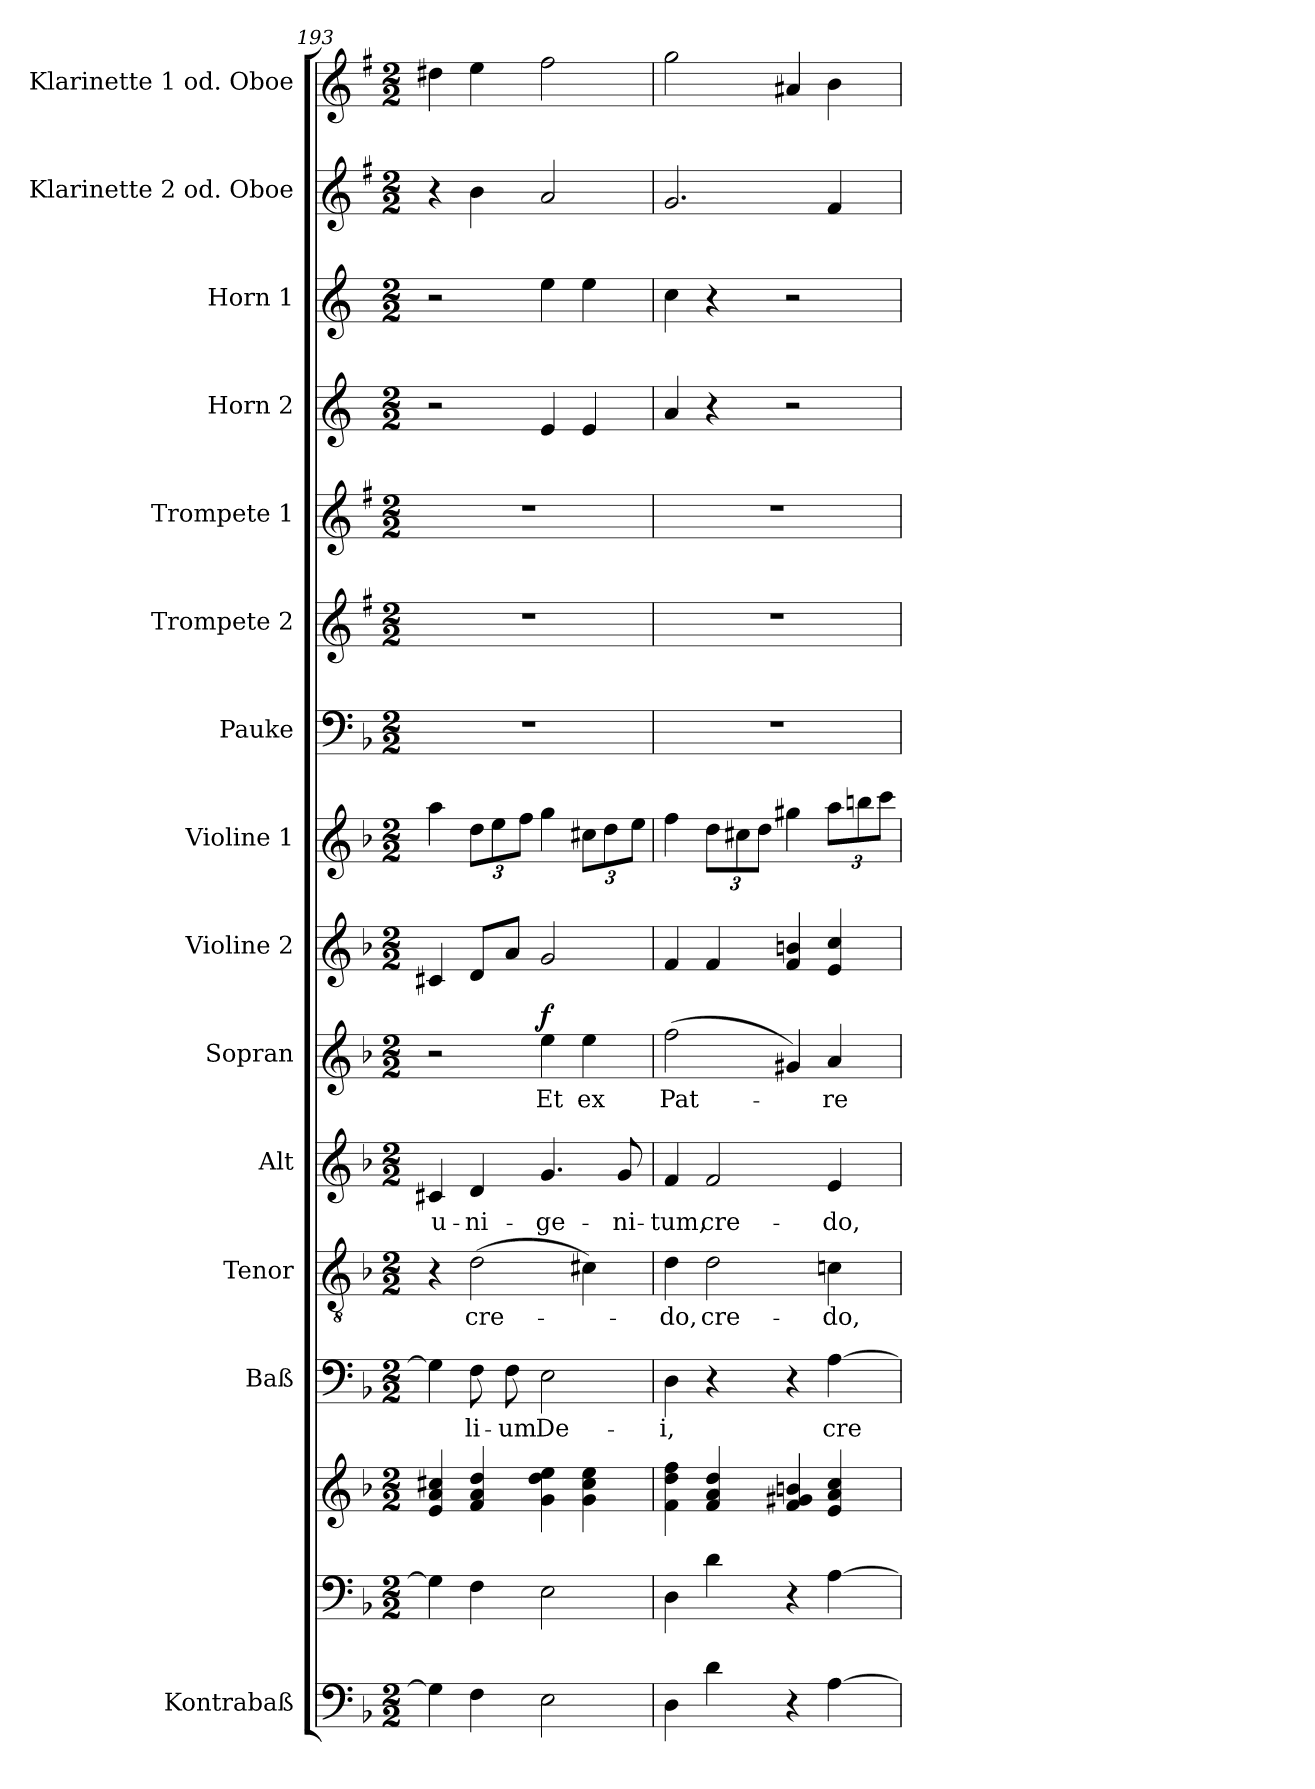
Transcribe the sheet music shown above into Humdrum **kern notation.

**kern	**kern	**kern	**kern	**text	**kern	**text	**kern	**text	**kern	**text	**dynam	**kern	**kern	**kern	**kern	**kern	**kern	**kern	**kern	**kern
*part15	*part14	*part14	*part13	*part13	*part12	*part12	*part11	*part11	*part10	*part10	*part10	*part9	*part8	*part7	*part6	*part5	*part4	*part3	*part2	*part1
*staff16	*staff15	*staff14	*staff13	*staff13	*staff12	*staff12	*staff11	*staff11	*staff10	*staff10	*staff10	*staff9	*staff8	*staff7	*staff6	*staff5	*staff4	*staff3	*staff2	*staff1
*I"Kontrabaß	*	*	*I"Baß	*	*I"Tenor	*	*I"Alt	*	*I"Sopran	*	*	*I"Violine 2	*I"Violine 1	*I"Pauke	*I"Trompete 2	*I"Trompete 1	*I"Horn 2	*I"Horn 1	*I"Klarinette 2 od. Oboe	*I"Klarinette 1 od. Oboe
*	*	*	*	*	*	*	*	*	*	*	*	*	*	*	*I'Tpt	*I'Tpt	*I'Hn	*I'Hn	*	*
*clefF4	*clefF4	*clefG2	*clefF4	*	*clefGv2	*	*clefG2	*	*clefG2	*	*	*clefG2	*clefG2	*clefF4	*clefG2	*clefG2	*clefG2	*clefG2	*clefG2	*clefG2
*ITrd7c12	*	*	*	*	*	*	*	*	*	*	*	*	*	*	*ITrd1c2	*ITrd1c2	*ITrd4c7	*ITrd4c7	*ITrd1c2	*ITrd1c2
*k[b-]	*k[b-]	*k[b-]	*k[b-]	*	*k[b-]	*	*k[b-]	*	*k[b-]	*	*	*k[b-]	*k[b-]	*k[b-]	*k[b-]	*k[b-]	*k[b-]	*k[b-]	*k[b-]	*k[b-]
*F:	*F:	*F:	*F:	*	*F:	*	*F:	*	*F:	*	*	*F:	*F:	*F:	*F:	*F:	*F:	*F:	*F:	*F:
*M2/2	*M2/2	*M2/2	*M2/2	*	*M2/2	*	*M2/2	*	*M2/2	*	*	*M2/2	*M2/2	*M2/2	*M2/2	*M2/2	*M2/2	*M2/2	*M2/2	*M2/2
=193	=193	=193	=193	=193	=193	=193	=193	=193	=193	=193	=193	=193	=193	=193	=193	=193	=193	=193	=193	=193
!	!	!	!	!	!	!	!	!LO:LY:b	!	!	!	!	!	!	!	!	!	!	!	!
4GG\]	4G\]	4e/ 4a/ 4cc#X/	4G\]	.	4r	.	4c#X/	u-	2r	.	.	4c#X/	4aa\	1r	1r	1r	2r	2r	4r	4cc#X\
!	!	!	!	!LO:LY:b	!	!LO:LY:b	!	!LO:LY:b	!	!	!	!	!	!	!	!	!	!	!	!
*	*	*	*	*	*	*	*	*	*	*	*	*	*Xbrackettup	*	*	*	*	*	*	*
4FF\	4F\	4f/ 4a/ 4dd/	8F\	-li-	(>2d\	cre-	4d/	-ni-	.	.	.	8d/L	12dd\L	.	.	.	.	.	4a\	4dd\
.	.	.	.	.	.	.	.	.	.	.	.	.	12ee\	.	.	.	.	.	.	.
!	!	!	!	!LO:LY:b	!	!	!	!	!	!	!	!	!	!	!	!	!	!	!	!
.	.	.	8F\	-um	.	.	.	.	.	.	.	8a/J	.	.	.	.	.	.	.	.
.	.	.	.	.	.	.	.	.	.	.	.	.	12ff\J	.	.	.	.	.	.	.
!	!	!	!	!LO:LY:b	!	!	!	!LO:LY:b	!	!LO:LY:b	!LO:DY:a	!	!	!	!	!	!	!	!	!
2EE\	2E\	4g\ 4dd\ 4ee\	2E\	De-	.	.	4.g/	-ge-	4ee\	Et	f	2g/	4gg\	.	.	.	4A/	4a\	2g/	2ee\
!	!	!	!	!	!	!	!	!	!	!LO:LY:b	!	!	!	!	!	!	!	!	!	!
.	.	4g\ 4cc#\ 4ee\	.	.	4c#X\)	.	.	.	4ee\	ex	.	.	12cc#X\L	.	.	.	4A/	4a\	.	.
.	.	.	.	.	.	.	.	.	.	.	.	.	12dd\	.	.	.	.	.	.	.
!	!	!	!	!	!	!	!	!LO:LY:b	!	!	!	!	!	!	!	!	!	!	!	!
.	.	.	.	.	.	.	8g/	-ni-	.	.	.	.	.	.	.	.	.	.	.	.
.	.	.	.	.	.	.	.	.	.	.	.	.	12ee\J	.	.	.	.	.	.	.
=194	=194	=194	=194	=194	=194	=194	=194	=194	=194	=194	=194	=194	=194	=194	=194	=194	=194	=194	=194	=194
!	!	!	!	!LO:LY:b	!	!LO:LY:b	!	!LO:LY:b	!	!LO:LY:b	!	!	!	!	!	!	!	!	!	!
4DD\	4D\	4f\ 4dd\ 4ff\	4D\	-i,	4d\	-do,	4f/	-tum,	(>2ff\	Pat-	.	4f/	4ff\	1r	1r	1r	4d/	4f\	2.f/	2ff\
!	!	!	!	!	!	!LO:LY:b	!	!LO:LY:b	!	!	!	!	!	!	!	!	!	!	!	!
4D\	4d\	4f/ 4a/ 4dd/	4r	.	2d\	cre-	2f/	cre-	.	.	.	4f/	12dd\L	.	.	.	4r	4r	.	.
.	.	.	.	.	.	.	.	.	.	.	.	.	12cc#X\	.	.	.	.	.	.	.
.	.	.	.	.	.	.	.	.	.	.	.	.	12dd\J	.	.	.	.	.	.	.
4r	4r	4f/ 4g#X/ 4bn/	4r	.	.	.	.	.	4g#X/)	.	.	4f/ 4bn/	4gg#X\	.	.	.	2r	2r	.	4g#X/
!	!	!	!	!LO:LY:b	!	!LO:LY:b	!	!LO:LY:b	!	!LO:LY:b	!	!	!	!	!	!	!	!	!	!
[4AA\	[4A\	4e/ 4a/ 4cc/	[4A\	cre-	4cn\	-do,	4e/	-do,	4a/	-re	.	4e/ 4cc/	12aa\L	.	.	.	.	.	4e/	4a\
.	.	.	.	.	.	.	.	.	.	.	.	.	12bbn\	.	.	.	.	.	.	.
.	.	.	.	.	.	.	.	.	.	.	.	.	12ccc\J	.	.	.	.	.	.	.
=	=	=	=	=	=	=	=	=	=	=	=	=	=	=	=	=	=	=	=	=
*-	*-	*-	*-	*-	*-	*-	*-	*-	*-	*-	*-	*-	*-	*-	*-	*-	*-	*-	*-	*-
